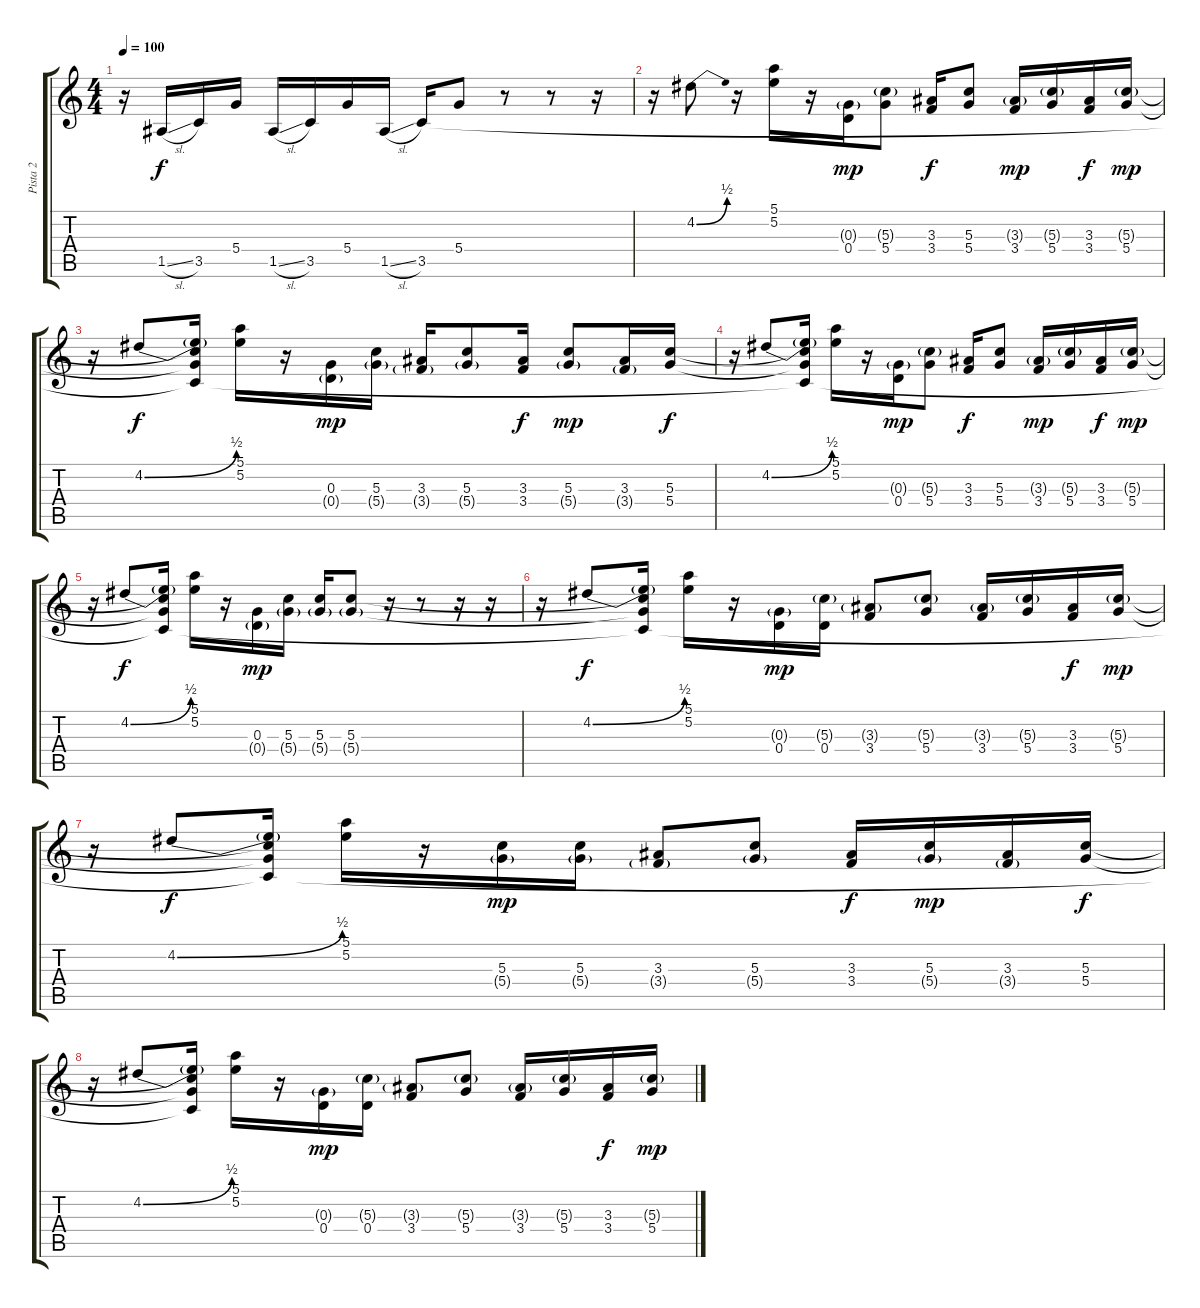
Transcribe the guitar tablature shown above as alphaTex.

\track ("Pista 2" "Pista 2") {instrument electricguitarclean}
\staff {score tabs}
\tuning (E4 B3 G3 D3 A2 E2) {hide}
\ts (4 4)
\tempo 100
\clef g2
\ks c
r.16{dy f} 1.5{sl}.16 3.5.16 5.4.16 1.5{sl}.16 3.5.16 5.4.16 1.5{sl}.16 3.5.16 5.4.8 r.8 r.8 r.16 |
r.16 4.2{be (bend 0 0 60 2)}.8 r.16 (5.1 5.2).16 r.16 (0.3{g} 0.4).16{dy mp} (5.3{g} 5.4).8 (3.3 3.4).16{dy f} (5.3 5.4).8 (3.3{g} 3.4).16{dy mp} (5.3{g} 5.4).16 (3.3 3.4).16{dy f} (5.3{g} 5.4).16{dy mp} |
r.16 4.2{be (bend 0 0 60 2)}.8{dy f} (4.2{t} 5.3{t} 5.4{t} 3.5{t}).16 (5.1 5.2).16 r.16 (0.3 0.4{g}).16{dy mp} (5.3 5.4{g}).16 (3.3 3.4{g}).16 (5.3 5.4{g}).8 (3.3 3.4).16{dy f} (5.3 5.4{g}).8{dy mp} (3.3 3.4{g}).16 (5.3 5.4).16{dy f} |
r.16 4.2{be (bend 0 0 60 2)}.8 (4.2{t} 5.3{t} 5.4{t} 3.5{t}).16 (5.1 5.2).16 r.16 (0.3{g} 0.4).16{dy mp} (5.3{g} 5.4).8 (3.3 3.4).16{dy f} (5.3 5.4).8 (3.3{g} 3.4).16{dy mp} (5.3{g} 5.4).16 (3.3 3.4).16{dy f} (5.3{g} 5.4).16{dy mp} |
r.16 4.2{be (bend 0 0 60 2)}.8{dy f} (4.2{t} 5.3{t} 5.4{t} 3.5{t}).16 (5.1 5.2).16 r.16 (0.3 0.4{g}).16{dy mp} (5.3 5.4{g}).16 (5.3 5.4{g}).16 (5.3 5.4{g}).8 r.16 r.8 r.16 r.16 |
r.16 4.2{be (bend 0 0 60 2)}.8{dy f} (4.2{t} 5.3{t} 5.4{t} 3.5{t}).16 (5.1 5.2).16 r.16 (0.3{g} 0.4).16{dy mp} (5.3{g} 0.4).16 (3.3{g} 3.4).8 (5.3{g} 5.4).8 (3.3{g} 3.4).16 (5.3{g} 5.4).16 (3.3 3.4).16{dy f} (5.3{g} 5.4).16{dy mp} |
r.16 4.2{be (bend 0 0 60 2)}.8{dy f} (4.2{t} 5.3{t} 5.4{t} 3.5{t}).16 (5.1 5.2).16 r.16 (5.3 5.4{g}).16{dy mp} (5.3 5.4{g}).16 (3.3 3.4{g}).8 (5.3 5.4{g}).8 (3.3 3.4).16{dy f} (5.3 5.4{g}).16{dy mp} (3.3 3.4{g}).16 (5.3 5.4).16{dy f} |
r.16 4.2{be (bend 0 0 60 2)}.8 (4.2{t} 5.3{t} 5.4{t} 3.5{t}).16 (5.1 5.2).16 r.16 (0.3{g} 0.4).16{dy mp} (5.3{g} 0.4).16 (3.3{g} 3.4).8 (5.3{g} 5.4).8 (3.3{g} 3.4).16 (5.3{g} 5.4).16 (3.3 3.4).16{dy f} (5.3{g} 5.4).16{dy mp}
